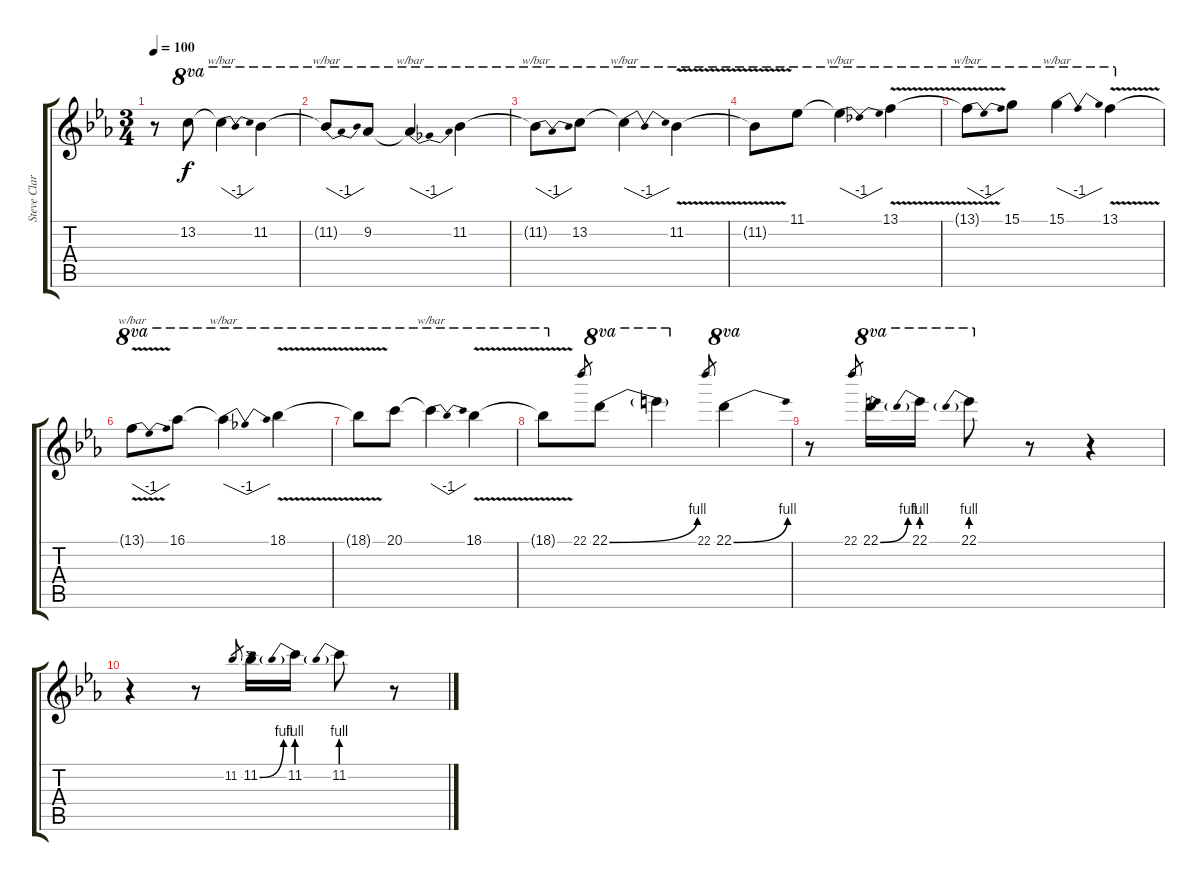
\track ("Steve Clark" "Steve Clar") {instrument distortionguitar}
\staff {score tabs}
\tuning (E4 B3 G3 D3 A2 E2) {hide}
\ts (3 4)
\tempo 100
\clef g2
\ks cminor
r.8{dy f} 13.2.8{ot 8va} 13.2{t}.4{tbe (dip default 0 0 30 -4 60 0) ot 8va} 11.2.4{ot 8va} |
11.2{t}.8{tbe (dip default 0 0 30 -4 60 0) ot 8va} 9.2.8{ot 8va} 9.2{t}.4{tbe (dip default 0 0 30 -4 60 0) ot 8va} 11.2.4{ot 8va} |
11.2{t}.8{tbe (dip default 0 0 30 -4 60 0) ot 8va} 13.2.8{ot 8va} 13.2{t}.4{tbe (dip default 0 0 30 -4 60 0) ot 8va} 11.2{v}.4{ot 8va} |
11.2{t}.8{ot 8va} 11.1.8{ot 8va} 11.1{t}.4{tbe (dip default 0 0 30 -4 60 0) ot 8va} 13.1{v}.4{ot 8va} |
13.1{t}.8{tbe (dip default 0 0 30 -4 60 0) ot 8va} 15.1.8{ot 8va} 15.1.4{tbe (dip default 0 0 30 -4 60 0) ot 8va} 13.1{v}.4{ot 8va} |
13.1{t}.8{tbe (dip default 0 0 30 -4 60 0) ot 8va} 16.1.8{ot 8va} 16.1{t}.4{tbe (dip default 0 0 30 -4 60 0) ot 8va} 18.1{v}.4{ot 8va} |
18.1{t}.8{ot 8va} 20.1.8{ot 8va} 20.1{t}.4{tbe (dip default 0 0 30 -4 60 0) ot 8va} 18.1{v}.4{ot 8va} |
18.1{t}.8{ot 8va} 22.1.8{gr} 22.1{be (bend 0 0 60 4)}.8{ot 8va} 22.1{t}.4{ot 8va} 22.1.8{gr} 22.1{be (bend 0 0 60 4)}.4{ot 8va} |
r.8 22.1.8{gr} 22.1{be (bend 0 0 60 4)}.16{ot 8va} 22.1{be (prebend 0 4 60 4)}.16{ot 8va} 22.1{be (prebend 0 4 60 4)}.8{ot 8va} r.8 r.4 |
r.4 r.8 11.2.8{gr} 11.2{be (bend 0 0 60 4)}.16 11.2{be (prebend 0 4 60 4)}.16 11.2{be (prebend 0 4 60 4)}.8 r.8
